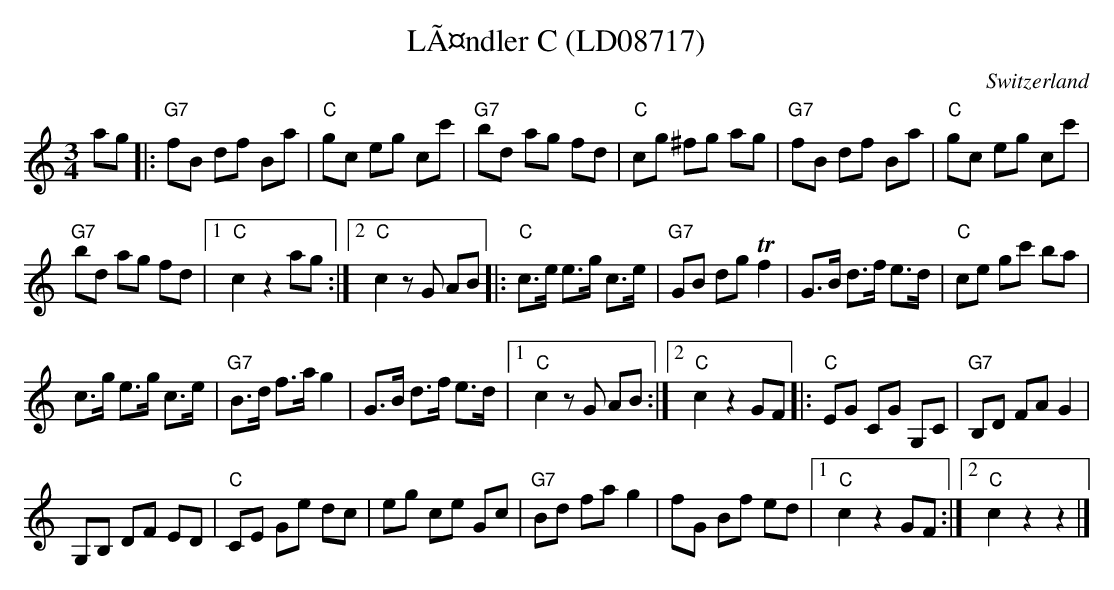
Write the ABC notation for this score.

X:1
T: LÃ¤ndler C (LD08717)
O:Switzerland
M:3/4
L:1/8
K:C %%MIDI gchordon
ag |: "G7"fB df Ba | "C"gc eg cc' | "G7"bd ag fd | "C"cg ^fg ag | "G7"fB df Ba | "C"gc eg cc' |
"G7"bd ag fd |1 "C"c2z2ag :|2 "C"c2zG AB |: "C"c>e e>g c>e | "G7"GB dg Tf2 | G>B d>f e>d | "C"ce gc' ba |
c>g e>g c>e | "G7"B>d f>a g2 | G>B d>f e>d |1 "C"c2zG AB :|2 "C"c2z2 GF |: "C"EG CG G,C | "G7"B,D FA G2 |
G,B,  DF ED | "C"CE Ge dc | eg ce Gc | "G7"Bd fa g2 | fG Bf ed |1 "C"c2z2GF :|2 "C"c2z2z2 |]
